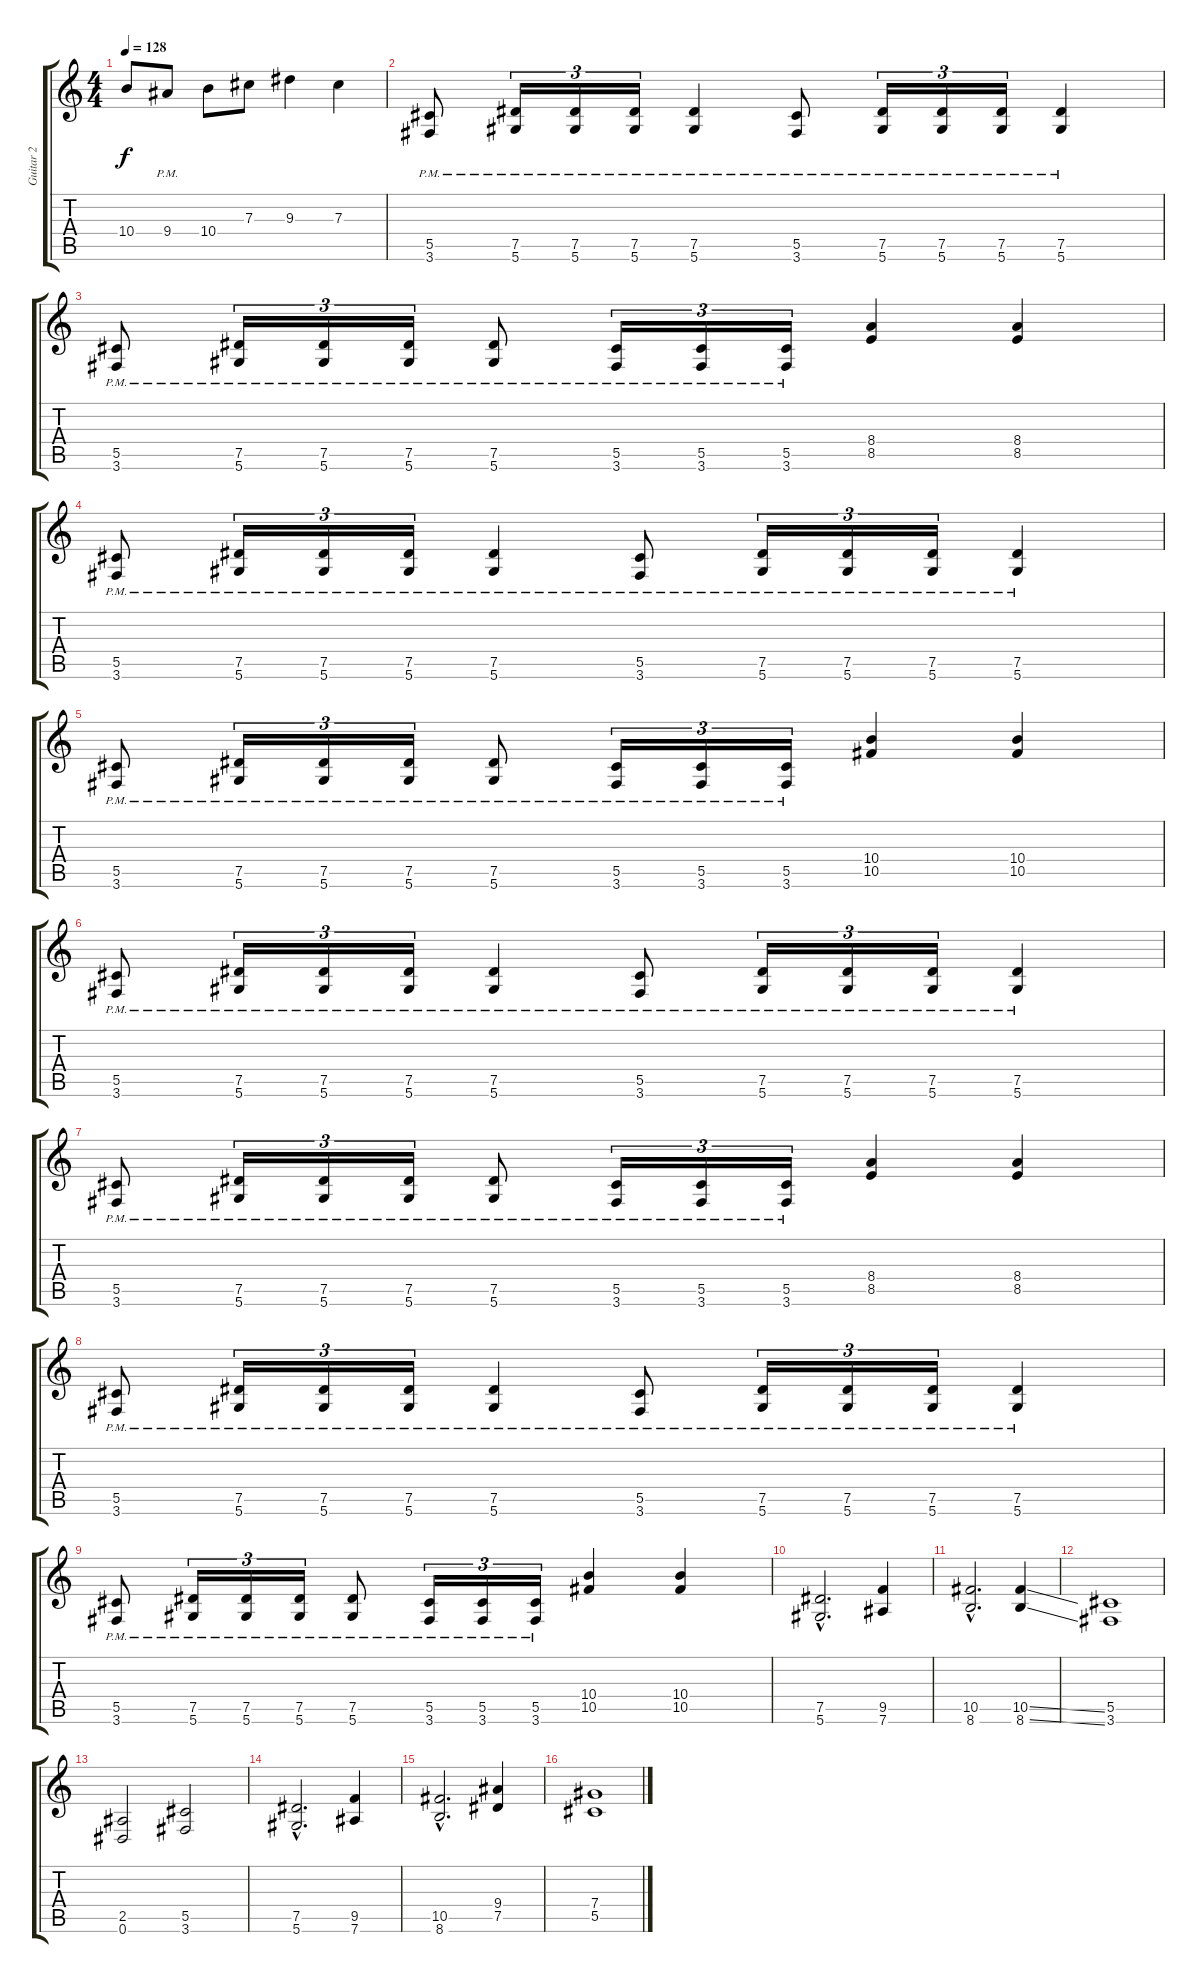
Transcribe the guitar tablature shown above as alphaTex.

\track ("Guitar 2" "Guitar 2") {instrument overdrivenguitar}
\staff {score tabs}
\tuning (Eb4 Bb3 Gb3 Db3 Ab2 Eb2) {hide}
\ts (4 4)
\tempo 128
\clef g2
\ks c
10.4{t}.8{dy f} 9.4{pm}.8 10.4.8 7.3.8 9.3.4 7.3.4 |
(5.5{pm} 3.6{pm}).8{volume 10 balance 2 instrument overdrivenguitar} (7.5{pm} 5.6{pm}).16{tu (3 2)} (7.5{pm} 5.6{pm}).16{tu (3 2)} (7.5{pm} 5.6{pm}).16{tu (3 2)} (7.5{pm} 5.6{pm}).4 (5.5{pm} 3.6{pm}).8 (7.5{pm} 5.6{pm}).16{tu (3 2)} (7.5{pm} 5.6{pm}).16{tu (3 2)} (7.5{pm} 5.6{pm}).16{tu (3 2)} (7.5{pm} 5.6{pm}).4 |
(5.5{pm} 3.6{pm}).8 (7.5{pm} 5.6{pm}).16{tu (3 2)} (7.5{pm} 5.6{pm}).16{tu (3 2)} (7.5{pm} 5.6{pm}).16{tu (3 2)} (7.5{pm} 5.6{pm}).8 (5.5{pm} 3.6{pm}).16{tu (3 2)} (5.5{pm} 3.6{pm}).16{tu (3 2)} (5.5{pm} 3.6{pm}).16{tu (3 2)} (8.4 8.5).4 (8.4 8.5).4 |
(5.5{pm} 3.6{pm}).8 (7.5{pm} 5.6{pm}).16{tu (3 2)} (7.5{pm} 5.6{pm}).16{tu (3 2)} (7.5{pm} 5.6{pm}).16{tu (3 2)} (7.5{pm} 5.6{pm}).4 (5.5{pm} 3.6{pm}).8 (7.5{pm} 5.6{pm}).16{tu (3 2)} (7.5{pm} 5.6{pm}).16{tu (3 2)} (7.5{pm} 5.6{pm}).16{tu (3 2)} (7.5{pm} 5.6{pm}).4 |
(5.5{pm} 3.6{pm}).8 (7.5{pm} 5.6{pm}).16{tu (3 2)} (7.5{pm} 5.6{pm}).16{tu (3 2)} (7.5{pm} 5.6{pm}).16{tu (3 2)} (7.5{pm} 5.6{pm}).8 (5.5{pm} 3.6{pm}).16{tu (3 2)} (5.5{pm} 3.6{pm}).16{tu (3 2)} (5.5{pm} 3.6{pm}).16{tu (3 2)} (10.4 10.5).4 (10.4 10.5).4 |
(5.5{pm} 3.6{pm}).8 (7.5{pm} 5.6{pm}).16{tu (3 2)} (7.5{pm} 5.6{pm}).16{tu (3 2)} (7.5{pm} 5.6{pm}).16{tu (3 2)} (7.5{pm} 5.6{pm}).4 (5.5{pm} 3.6{pm}).8 (7.5{pm} 5.6{pm}).16{tu (3 2)} (7.5{pm} 5.6{pm}).16{tu (3 2)} (7.5{pm} 5.6{pm}).16{tu (3 2)} (7.5{pm} 5.6{pm}).4 |
(5.5{pm} 3.6{pm}).8 (7.5{pm} 5.6{pm}).16{tu (3 2)} (7.5{pm} 5.6{pm}).16{tu (3 2)} (7.5{pm} 5.6{pm}).16{tu (3 2)} (7.5{pm} 5.6{pm}).8 (5.5{pm} 3.6{pm}).16{tu (3 2)} (5.5{pm} 3.6{pm}).16{tu (3 2)} (5.5{pm} 3.6{pm}).16{tu (3 2)} (8.4 8.5).4 (8.4 8.5).4 |
(5.5{pm} 3.6{pm}).8 (7.5{pm} 5.6{pm}).16{tu (3 2)} (7.5{pm} 5.6{pm}).16{tu (3 2)} (7.5{pm} 5.6{pm}).16{tu (3 2)} (7.5{pm} 5.6{pm}).4 (5.5{pm} 3.6{pm}).8 (7.5{pm} 5.6{pm}).16{tu (3 2)} (7.5{pm} 5.6{pm}).16{tu (3 2)} (7.5{pm} 5.6{pm}).16{tu (3 2)} (7.5{pm} 5.6{pm}).4 |
(5.5{pm} 3.6{pm}).8 (7.5{pm} 5.6{pm}).16{tu (3 2)} (7.5{pm} 5.6{pm}).16{tu (3 2)} (7.5{pm} 5.6{pm}).16{tu (3 2)} (7.5{pm} 5.6{pm}).8 (5.5{pm} 3.6{pm}).16{tu (3 2)} (5.5{pm} 3.6{pm}).16{tu (3 2)} (5.5{pm} 3.6{pm}).16{tu (3 2)} (10.4 10.5).4 (10.4 10.5).4 |
(7.5{hac} 5.6{hac}).2{d} (9.5 7.6).4 |
(10.5{hac} 8.6{hac}).2{d} (10.5{ss} 8.6{ss}).4 |
(5.5 3.6).1 |
(2.5 0.6).2 (5.5 3.6).2 |
(7.5{hac} 5.6{hac}).2{d} (9.5 7.6).4 |
(10.5{hac} 8.6{hac}).2{d} (9.4 7.5).4 |
(7.4 5.5).1
